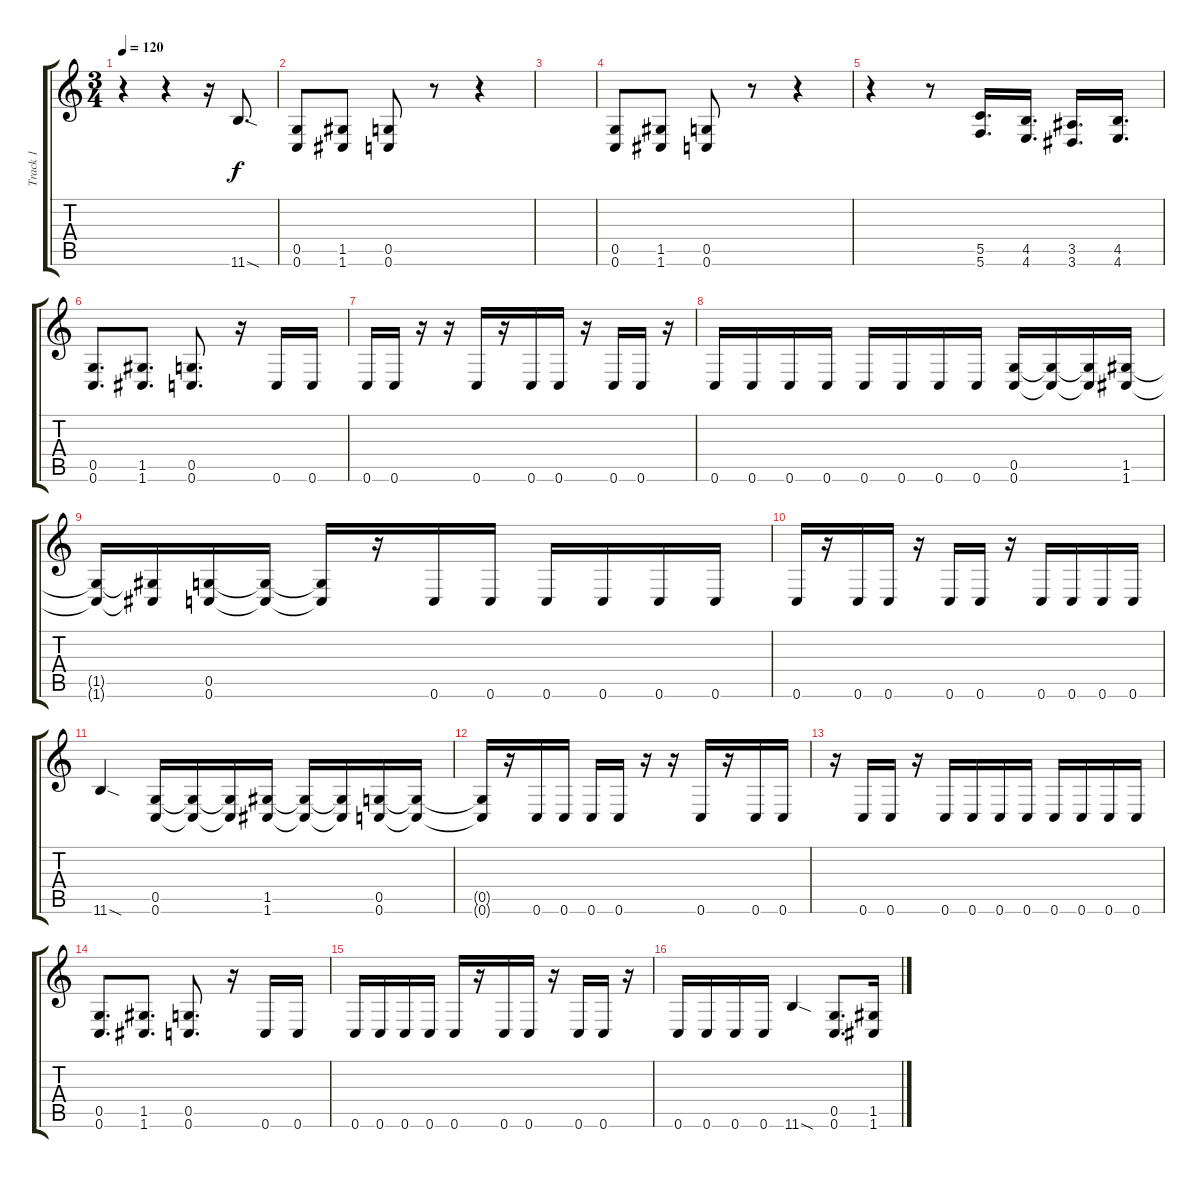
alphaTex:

\track ("Track 1" "Track 1") {instrument distortionguitar}
\staff {score tabs}
\tuning (D4 A3 F3 C3 G2 C2) {hide}
\ts (3 4)
\tempo 120
\clef g2
\ks c
r.4{dy f} r.4 r.16 11.6{sod}.8{d} |
(0.5 0.6).8 (1.5 1.6).8 (0.5 0.6).8 r.8 r.4 |
|
(0.5 0.6).8 (1.5 1.6).8 (0.5 0.6).8 r.8 r.4 |
r.4 r.8 (5.5 5.6).16{d} (4.5 4.6).16{d} (3.5 3.6).16{d} (4.5 4.6).16{d} |
(0.5 0.6).8{d} (1.5 1.6).8{d} (0.5 0.6).8{d} r.16 0.6.16 0.6.16 |
0.6.16 0.6.16 r.16 r.16 0.6.16 r.16 0.6.16 0.6.16 r.16 0.6.16 0.6.16 r.16 |
0.6.16 0.6.16 0.6.16 0.6.16 0.6.16 0.6.16 0.6.16 0.6.16 (0.5 0.6).16 (0.5{t} 0.6{t}).16 (0.5{t} 0.6{t}).16 (1.5 1.6).16 |
(1.5{t} 1.6{t}).16 (1.5{t} 1.6{t}).16 (0.5 0.6).16 (0.5{t} 0.6{t}).16 (0.5{t} 0.6{t}).16 r.16 0.6.16 0.6.16 0.6.16 0.6.16 0.6.16 0.6.16 |
0.6.16 r.16 0.6.16 0.6.16 r.16 0.6.16 0.6.16 r.16 0.6.16 0.6.16 0.6.16 0.6.16 |
11.6{sod}.4 (0.5 0.6).16 (0.5{t} 0.6{t}).16 (0.5{t} 0.6{t}).16 (1.5 1.6).16 (1.5{t} 1.6{t}).16 (1.5{t} 1.6{t}).16 (0.5 0.6).16 (0.5{t} 0.6{t}).16 |
(0.5{t} 0.6{t}).16 r.16 0.6.16 0.6.16 0.6.16 0.6.16 r.16 r.16 0.6.16 r.16 0.6.16 0.6.16 |
r.16 0.6.16 0.6.16 r.16 0.6.16 0.6.16 0.6.16 0.6.16 0.6.16 0.6.16 0.6.16 0.6.16 |
(0.5 0.6).8{d} (1.5 1.6).8{d} (0.5 0.6).8{d} r.16 0.6.16 0.6.16 |
0.6.16 0.6.16 0.6.16 0.6.16 0.6.16 r.16 0.6.16 0.6.16 r.16 0.6.16 0.6.16 r.16 |
0.6.16 0.6.16 0.6.16 0.6.16 11.6{sod}.4 (0.5 0.6).8{d} (1.5 1.6).16
